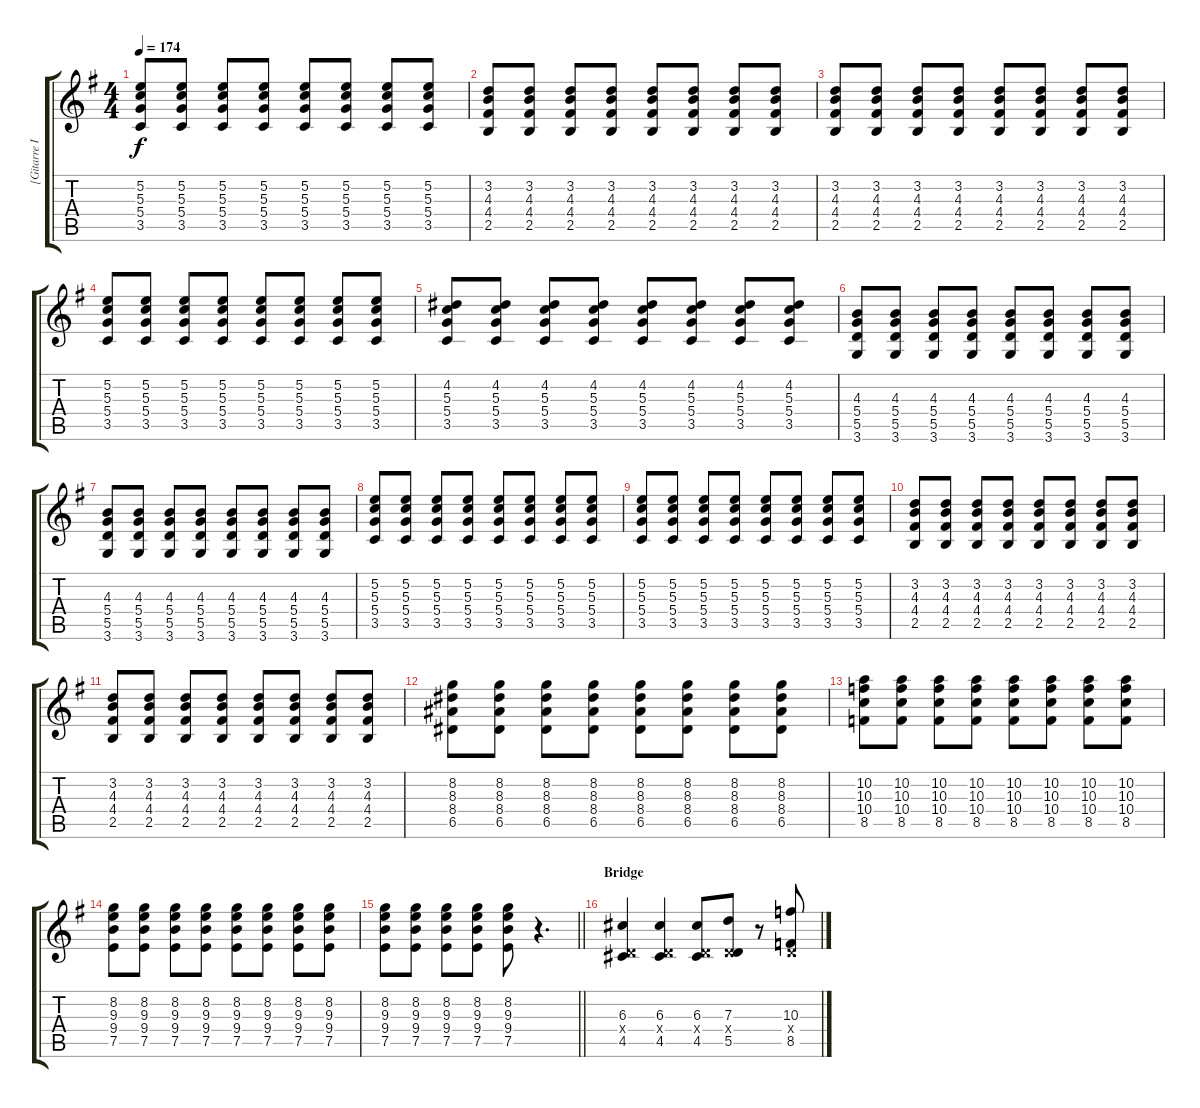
\track ("[Gitarre I]" "[Gitarre I") {instrument overdrivenguitar}
\staff {score tabs}
\tuning (E4 B3 G3 D3 A2 E2) {hide}
\ts (4 4)
\tempo 174
\clef g2
\ks g
(5.2 5.3 5.4 3.5).8{dy f} (5.2 5.3 5.4 3.5).8 (5.2 5.3 5.4 3.5).8 (5.2 5.3 5.4 3.5).8 (5.2 5.3 5.4 3.5).8 (5.2 5.3 5.4 3.5).8 (5.2 5.3 5.4 3.5).8 (5.2 5.3 5.4 3.5).8 |
(3.2 4.3 4.4 2.5).8 (3.2 4.3 4.4 2.5).8 (3.2 4.3 4.4 2.5).8 (3.2 4.3 4.4 2.5).8 (3.2 4.3 4.4 2.5).8 (3.2 4.3 4.4 2.5).8 (3.2 4.3 4.4 2.5).8 (3.2 4.3 4.4 2.5).8 |
(3.2 4.3 4.4 2.5).8 (3.2 4.3 4.4 2.5).8 (3.2 4.3 4.4 2.5).8 (3.2 4.3 4.4 2.5).8 (3.2 4.3 4.4 2.5).8 (3.2 4.3 4.4 2.5).8 (3.2 4.3 4.4 2.5).8 (3.2 4.3 4.4 2.5).8 |
(5.2 5.3 5.4 3.5).8 (5.2 5.3 5.4 3.5).8 (5.2 5.3 5.4 3.5).8 (5.2 5.3 5.4 3.5).8 (5.2 5.3 5.4 3.5).8 (5.2 5.3 5.4 3.5).8 (5.2 5.3 5.4 3.5).8 (5.2 5.3 5.4 3.5).8 |
(4.2 5.3 5.4 3.5).8 (4.2 5.3 5.4 3.5).8 (4.2 5.3 5.4 3.5).8 (4.2 5.3 5.4 3.5).8 (4.2 5.3 5.4 3.5).8 (4.2 5.3 5.4 3.5).8 (4.2 5.3 5.4 3.5).8 (4.2 5.3 5.4 3.5).8 |
(4.3 5.4 5.5 3.6).8 (4.3 5.4 5.5 3.6).8 (4.3 5.4 5.5 3.6).8 (4.3 5.4 5.5 3.6).8 (4.3 5.4 5.5 3.6).8 (4.3 5.4 5.5 3.6).8 (4.3 5.4 5.5 3.6).8 (4.3 5.4 5.5 3.6).8 |
(4.3 5.4 5.5 3.6).8 (4.3 5.4 5.5 3.6).8 (4.3 5.4 5.5 3.6).8 (4.3 5.4 5.5 3.6).8 (4.3 5.4 5.5 3.6).8 (4.3 5.4 5.5 3.6).8 (4.3 5.4 5.5 3.6).8 (4.3 5.4 5.5 3.6).8 |
(5.2 5.3 5.4 3.5).8 (5.2 5.3 5.4 3.5).8 (5.2 5.3 5.4 3.5).8 (5.2 5.3 5.4 3.5).8 (5.2 5.3 5.4 3.5).8 (5.2 5.3 5.4 3.5).8 (5.2 5.3 5.4 3.5).8 (5.2 5.3 5.4 3.5).8 |
(5.2 5.3 5.4 3.5).8 (5.2 5.3 5.4 3.5).8 (5.2 5.3 5.4 3.5).8 (5.2 5.3 5.4 3.5).8 (5.2 5.3 5.4 3.5).8 (5.2 5.3 5.4 3.5).8 (5.2 5.3 5.4 3.5).8 (5.2 5.3 5.4 3.5).8 |
(3.2 4.3 4.4 2.5).8 (3.2 4.3 4.4 2.5).8 (3.2 4.3 4.4 2.5).8 (3.2 4.3 4.4 2.5).8 (3.2 4.3 4.4 2.5).8 (3.2 4.3 4.4 2.5).8 (3.2 4.3 4.4 2.5).8 (3.2 4.3 4.4 2.5).8 |
(3.2 4.3 4.4 2.5).8 (3.2 4.3 4.4 2.5).8 (3.2 4.3 4.4 2.5).8 (3.2 4.3 4.4 2.5).8 (3.2 4.3 4.4 2.5).8 (3.2 4.3 4.4 2.5).8 (3.2 4.3 4.4 2.5).8 (3.2 4.3 4.4 2.5).8 |
(8.2 8.3 8.4 6.5).8 (8.2 8.3 8.4 6.5).8 (8.2 8.3 8.4 6.5).8 (8.2 8.3 8.4 6.5).8 (8.2 8.3 8.4 6.5).8 (8.2 8.3 8.4 6.5).8 (8.2 8.3 8.4 6.5).8 (8.2 8.3 8.4 6.5).8 |
(10.2 10.3 10.4 8.5).8 (10.2 10.3 10.4 8.5).8 (10.2 10.3 10.4 8.5).8 (10.2 10.3 10.4 8.5).8 (10.2 10.3 10.4 8.5).8 (10.2 10.3 10.4 8.5).8 (10.2 10.3 10.4 8.5).8 (10.2 10.3 10.4 8.5).8 |
(8.2 9.3 9.4 7.5).8 (8.2 9.3 9.4 7.5).8 (8.2 9.3 9.4 7.5).8 (8.2 9.3 9.4 7.5).8 (8.2 9.3 9.4 7.5).8 (8.2 9.3 9.4 7.5).8 (8.2 9.3 9.4 7.5).8 (8.2 9.3 9.4 7.5).8 |
\barLineRight lightlight
(8.2 9.3 9.4 7.5).8 (8.2 9.3 9.4 7.5).8 (8.2 9.3 9.4 7.5).8 (8.2 9.3 9.4 7.5).8 (8.2 9.3 9.4 7.5).8 r.4{d} |
\section ("" "Bridge")
(6.3 0.4{x} 4.5).4 (6.3 0.4{x} 4.5).4 (6.3 0.4{x} 4.5).8 (7.3 0.4{x} 5.5).8 r.8 (10.3 0.4{x} 8.5).8
